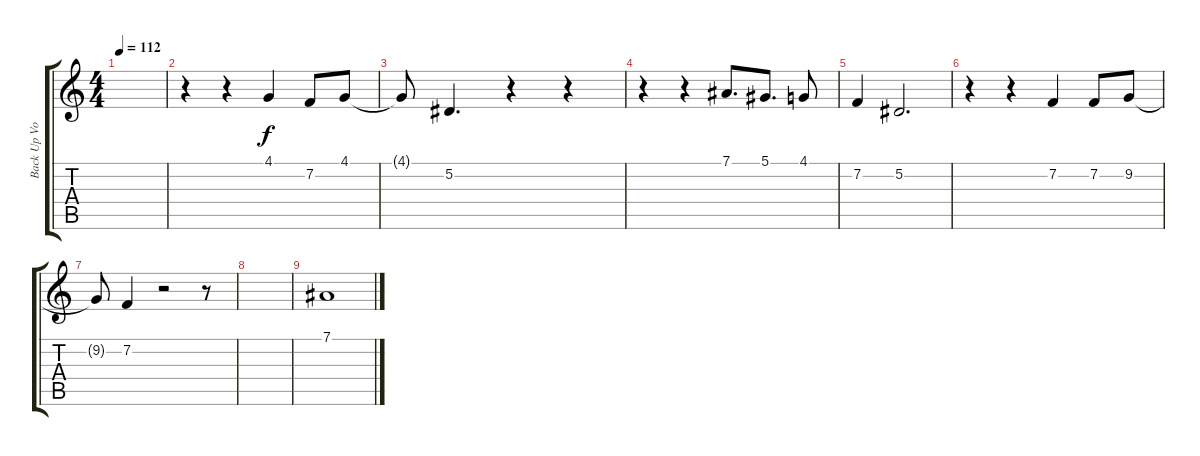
\track ("Back Up Vocals " "Back Up Vo") {instrument tenorsax}
\staff {score tabs}
\tuning (Eb4 Bb3 Gb3 Db3 Ab2 Eb2) {hide}
\ts (4 4)
\tempo 112
\clef g2
\ks c
|
r.4 r.4 4.1.4 7.2.8 4.1.8 |
4.1{t}.8 5.2.4{d} r.4 r.4 |
r.4 r.4 7.1.8{d} 5.1.8{d} 4.1.8 |
7.2.4 5.2.2{d} |
r.4 r.4 7.2.4 7.2.8 9.2.8 |
9.2{t}.8 7.2.4 r.2 r.8 |
|
7.1.1
